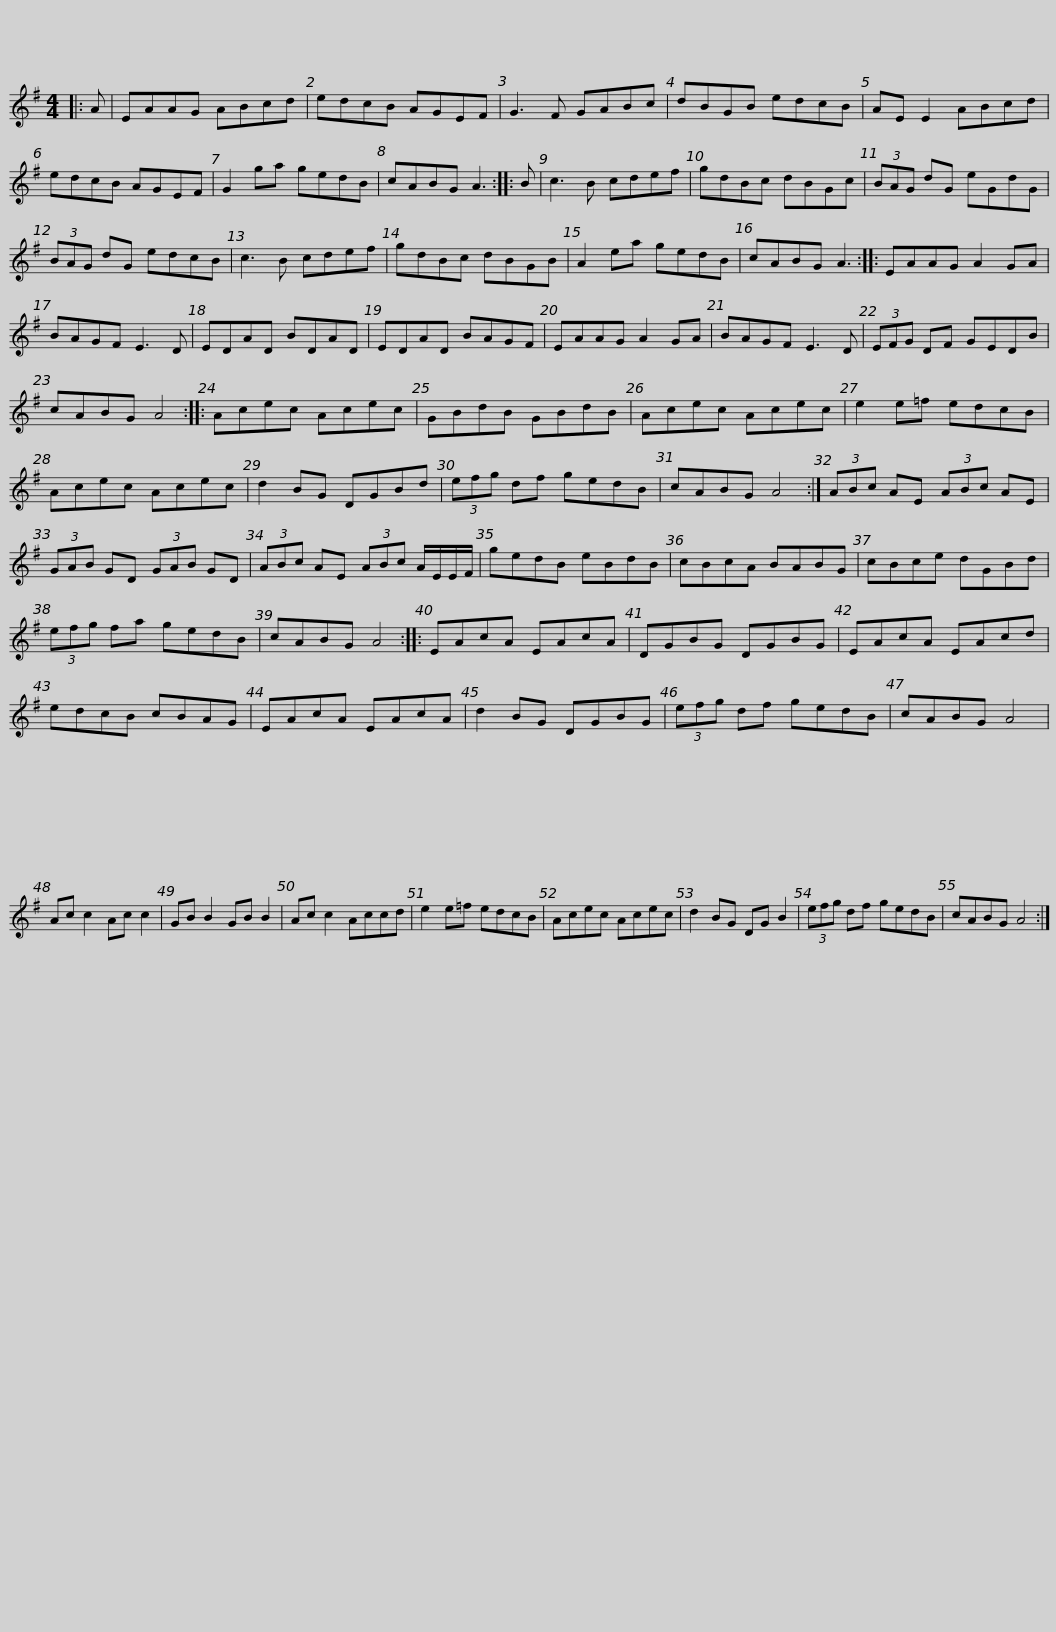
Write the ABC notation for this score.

X:1
L:1/8
M:4/4
I:linebreak $
K:G
V:1 treble
V:1
|: A | EAAG ABcd | edcB AGEF | G3 F GABc | dBGB edcB | %5
 AE E2 ABcd |$ edcB AGEF | G2 ga gedB | cABG A3 :: B | %10
 c3 B cdef | gdBc dBGc |$ (3BAG dG eGdG | (3BAG dG edcB | c3 B cdef | %15
 gdBc dBGB | A2 ea gedB | cABG A3 ::$ EAAG A2 GA | BAGF E3 D | %20
 EDAD BDAD | EDAD BAGF | EAAG A2 GA | BAGF E3 D |$ (3EFG DF GEDB | %25
 cABG A4 :: Acec Acec | GBdB GBdB | Acec Acec |$ e2 e=f edcB | %30
 Acec Acec | d2 BG DGBd | (3efg df gedB | cABG A4 :|$ (3ABc AE (3ABc AE | %35
 (3GAB GD (3GAB GD | (3ABc AE (3ABc A/E/E/F/ | gedB eBdB | cBcA BABG |$ cBce dGBd | %40
 (3efg fa gedB | cABG A4 :: EAcA EAcA | DGBG DGBG |$ EAcA EAcd | %45
 edcB cBAG | EAcA EAcA | d2 BG DGBG | (3efg df gedB | cABG A4 |$ %50
 Ac c2 Ac c2 | GB B2 GB B2 | Ac c2 Accd | e2 e=f edcB | Acec Acec | %55
 d2 BG DG B2 |$ (3efg df gedB | cABG A4 :| %58
